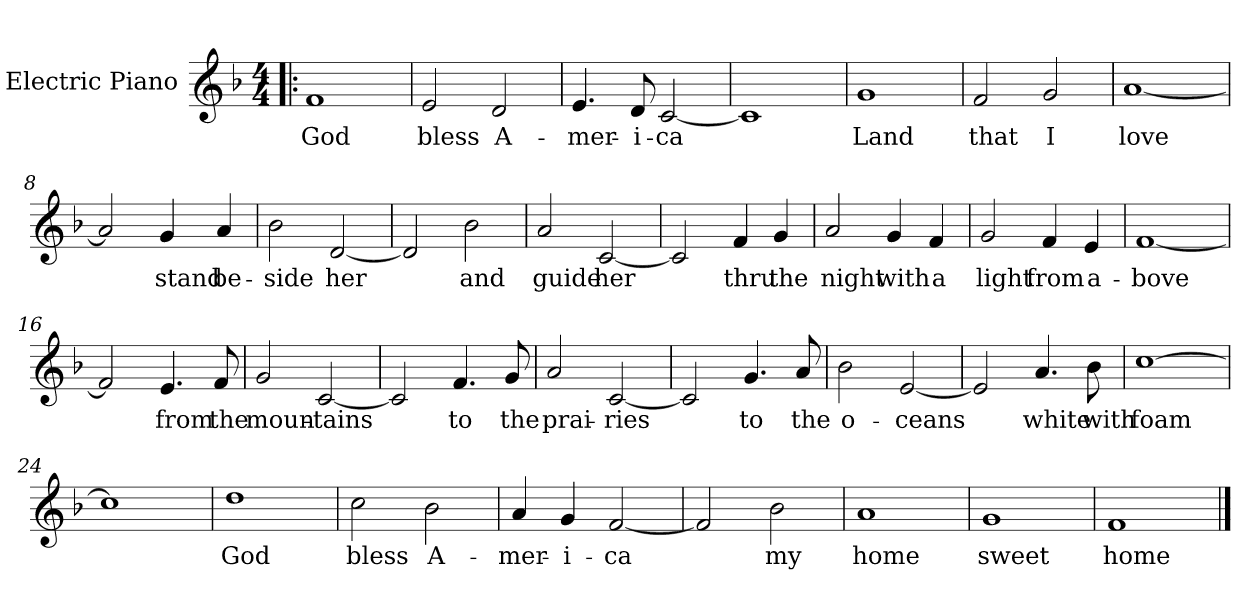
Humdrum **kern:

**kern	**text
*part1	*part1
*staff1	*staff1
*I"Electric Piano	*
*I'E.Pno	*
*clefG2	*
*k[b-]	*
*F:	*
*M4/4	*
=1!|:	=1!|:
1f	God
=2	=2
2e/	bless
2d/	A-
=3	=3
4.e/	-mer-
8d/	-i-
[2c/	-ca
=4	=4
1c]	.
!!LO:LB:g=z
=5	=5
1g	Land
=6	=6
2f/	that
2g/	I
=7	=7
[1a	love
=8	=8
2a/]	.
4g/	stand
4a/	be-
!!LO:LB:g=z
=9	=9
2b-\	-side
[2d/	her
=10	=10
2d/]	.
2b-\	and
=11	=11
2a/	guide
[2c/	her
=12	=12
2c/]	.
4f/	thru
4g/	the
!!LO:LB:g=z
=13	=13
2a/	night
4g/	with
4f/	a
=14	=14
2g/	light
4f/	from
4e/	a-
=15	=15
[1f	-bove
=16	=16
2f/]	.
4.e/	from
8f/	the
!!LO:LB:g=z
=17	=17
2g/	moun-
[2c/	-tains
=18	=18
2c/]	.
4.f/	to
8g/	the
=19	=19
2a/	prai-
[2c/	-ries
=20	=20
2c/]	.
4.g/	to
8a/	the
!!LO:LB:g=z
=21	=21
2b-\	o-
[2e/	-ceans
=22	=22
2e/]	.
4.a/	white
8b-\	with
=23	=23
[1cc	foam
=24	=24
1cc]	.
!!LO:LB:g=z
=25	=25
1dd	God
=26	=26
2cc\	bless
2b-\	A-
=27	=27
4a/	mer-
4g/	i-
[2f/	-ca
=28	=28
2f/]	.
2b-\	my
=29	=29
1a	home
=30	=30
1g	sweet
=31	=31
1f	home
==	==
*-	*-
